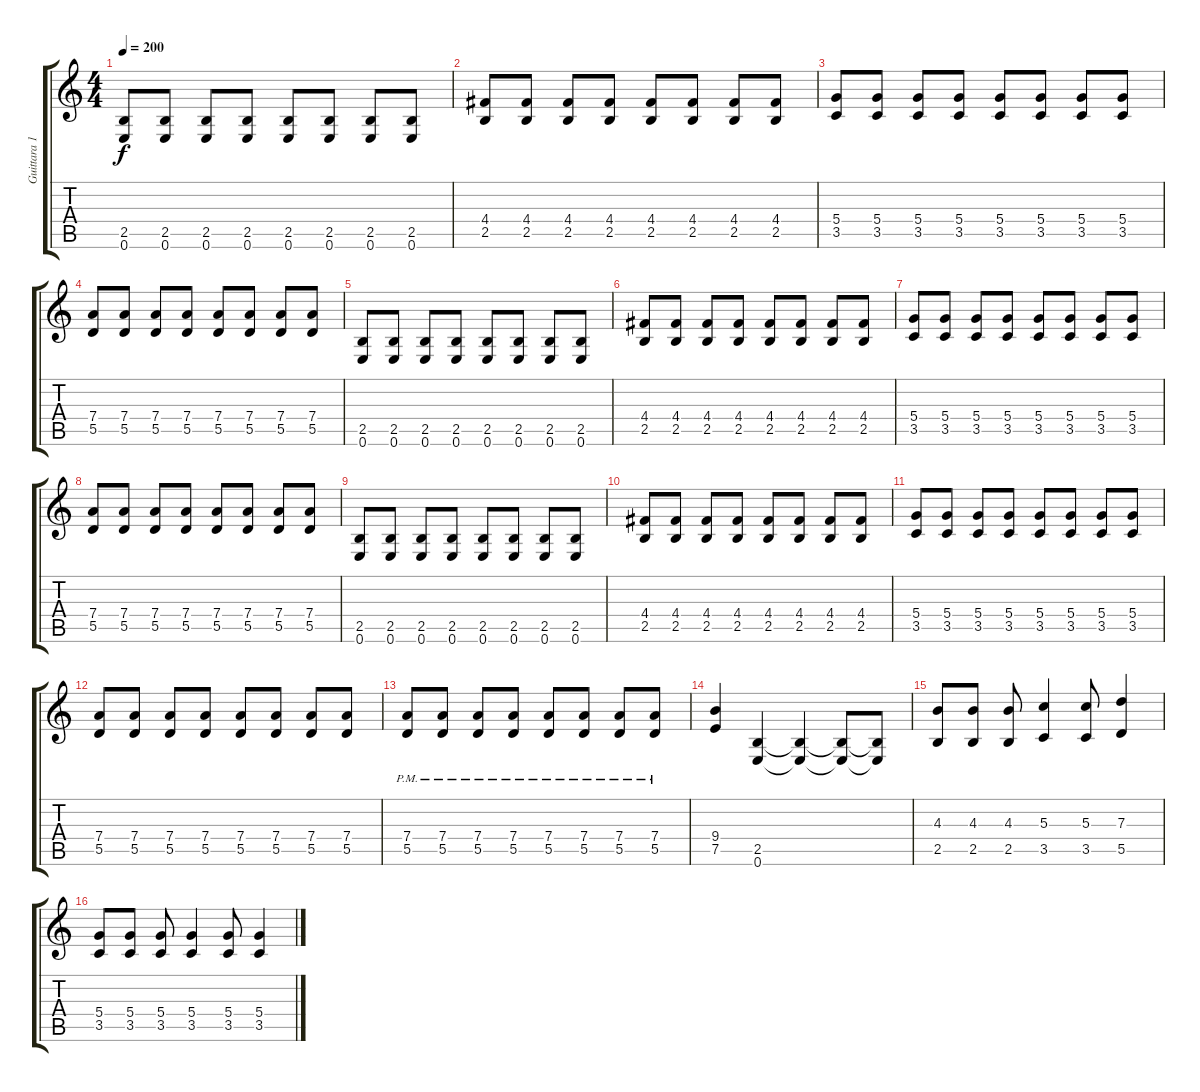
\track ("Guittara 1" "Guittara 1") {instrument distortionguitar}
\staff {score tabs}
\tuning (E4 B3 G3 D3 A2 E2) {hide}
\ts (4 4)
\tempo 200
\clef g2
\ks c
(2.5 0.6).8{dy f} (2.5 0.6).8 (2.5 0.6).8 (2.5 0.6).8 (2.5 0.6).8 (2.5 0.6).8 (2.5 0.6).8 (2.5 0.6).8 |
(4.4 2.5).8 (4.4 2.5).8 (4.4 2.5).8 (4.4 2.5).8 (4.4 2.5).8 (4.4 2.5).8 (4.4 2.5).8 (4.4 2.5).8 |
(5.4 3.5).8 (5.4 3.5).8 (5.4 3.5).8 (5.4 3.5).8 (5.4 3.5).8 (5.4 3.5).8 (5.4 3.5).8 (5.4 3.5).8 |
(7.4 5.5).8 (7.4 5.5).8 (7.4 5.5).8 (7.4 5.5).8 (7.4 5.5).8 (7.4 5.5).8 (7.4 5.5).8 (7.4 5.5).8 |
(2.5 0.6).8 (2.5 0.6).8 (2.5 0.6).8 (2.5 0.6).8 (2.5 0.6).8 (2.5 0.6).8 (2.5 0.6).8 (2.5 0.6).8 |
(4.4 2.5).8 (4.4 2.5).8 (4.4 2.5).8 (4.4 2.5).8 (4.4 2.5).8 (4.4 2.5).8 (4.4 2.5).8 (4.4 2.5).8 |
(5.4 3.5).8 (5.4 3.5).8 (5.4 3.5).8 (5.4 3.5).8 (5.4 3.5).8 (5.4 3.5).8 (5.4 3.5).8 (5.4 3.5).8 |
(7.4 5.5).8 (7.4 5.5).8 (7.4 5.5).8 (7.4 5.5).8 (7.4 5.5).8 (7.4 5.5).8 (7.4 5.5).8 (7.4 5.5).8 |
(2.5 0.6).8 (2.5 0.6).8 (2.5 0.6).8 (2.5 0.6).8 (2.5 0.6).8 (2.5 0.6).8 (2.5 0.6).8 (2.5 0.6).8 |
(4.4 2.5).8 (4.4 2.5).8 (4.4 2.5).8 (4.4 2.5).8 (4.4 2.5).8 (4.4 2.5).8 (4.4 2.5).8 (4.4 2.5).8 |
(5.4 3.5).8 (5.4 3.5).8 (5.4 3.5).8 (5.4 3.5).8 (5.4 3.5).8 (5.4 3.5).8 (5.4 3.5).8 (5.4 3.5).8 |
(7.4 5.5).8 (7.4 5.5).8 (7.4 5.5).8 (7.4 5.5).8 (7.4 5.5).8 (7.4 5.5).8 (7.4 5.5).8 (7.4 5.5).8 |
(7.4{pm} 5.5{pm}).8{volume 10} (7.4{pm} 5.5{pm}).8{volume 11} (7.4{pm} 5.5{pm}).8{volume 12} (7.4{pm} 5.5{pm}).8{volume 13} (7.4{pm} 5.5{pm}).8{volume 14} (7.4{pm} 5.5{pm}).8{volume 15} (7.4{pm} 5.5{pm}).8{volume 16} (7.4{pm} 5.5{pm}).8{volume 16} |
(9.4 7.5).4 (2.5 0.6).4 (2.5{t} 0.6{t}).4 (2.5{t} 0.6{t}).8 (2.5{t} 0.6{t}).8 |
(4.3 2.5).8 (4.3 2.5).8 (4.3 2.5).8 (5.3 3.5).4 (5.3 3.5).8 (7.3 5.5).4 |
(5.4 3.5).8 (5.4 3.5).8 (5.4 3.5).8 (5.4 3.5).4 (5.4 3.5).8 (5.4 3.5).4
